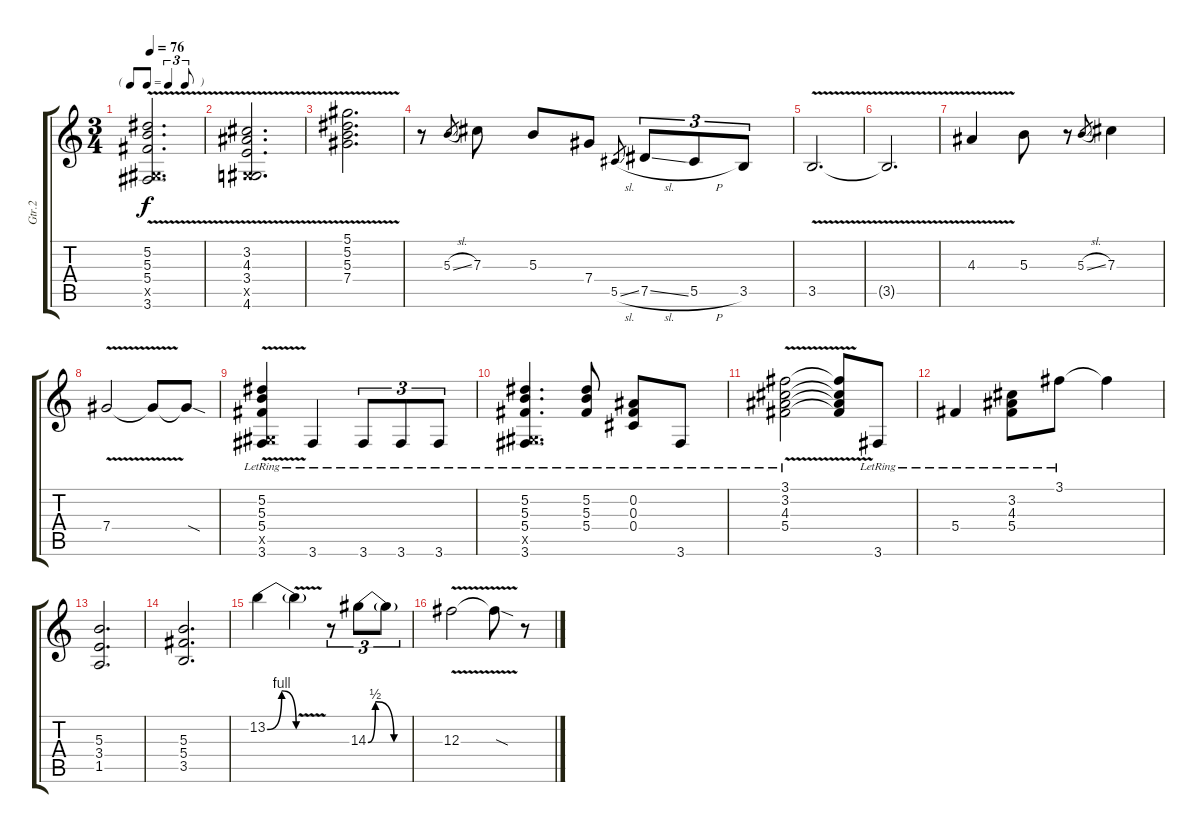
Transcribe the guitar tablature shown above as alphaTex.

\track ("Gtr.2" "Gtr.2") {instrument acousticguitarsteel}
\staff {score tabs}
\tuning (Eb4 Bb3 Gb3 Db3 Ab2 Eb2) {hide}
\ts (3 4)
\tf triplet8th
\tempo 76
\clef g2
\ks c
(5.2{v} 5.3{v} 5.4{v} 0.5{x} 3.6{v}).2{d dy f} |
(3.2{v} 4.3{v} 3.4{v} 0.5{x} 4.6{v}).2{d} |
(5.1{v} 5.2{v} 5.3{v} 7.4{v}).2{d} |
r.8 5.3{sl}.8{gr} 7.3.8 5.3.8 7.4.8 5.5{sl}.8{gr} 7.5{sl}.8{tu (3 2)} 5.5{h}.8{tu (3 2) beam merge} 3.5.8{tu (3 2)} |
3.5{v}.2{d} |
3.5{v t}.2{d} |
4.3{v}.4 5.3.8 r.8 5.3{sl}.8{gr} 7.3.4 |
7.4{v}.2 7.4{t}.8 7.4{sod t}.8 |
(5.2{v lr} 5.3{v lr} 5.4{v lr} 0.5{x} 3.6{v lr}).4 3.6{lr}.4 3.6{lr}.8{tu (3 2) beam merge} 3.6{lr}.8{tu (3 2)} 3.6{lr}.8{tu (3 2)} |
(5.2{lr} 5.3{lr} 5.4{lr} 0.5{x} 3.6{lr}).4{d} (5.2{lr} 5.3{lr} 5.4{lr}).8 (0.2{lr} 0.3{lr} 0.4{lr}).8 3.6{lr}.8 |
(3.1{v lr} 3.2{v lr} 4.3{v lr} 5.4{v lr}).2 (3.1{t} 3.2{t} 4.3{t} 5.4{t}).8 3.6{lr}.8 |
5.4{lr}.4 (3.2{lr} 4.3{lr} 5.4{lr}).8 3.1{lr}.8 3.1{t}.4 |
(5.3 3.4 1.5).2{d} |
(5.3 5.4 3.5).2{d} |
13.2{be (bendrelease 0 0 14 4 30 4 60 0)}.4 13.2{v t}.4 r.8{tu (3 2)} 14.3{be (custom 0 0 10 2 35 0 60 0)}.8{tu (3 2) beam merge} 14.3{t}.8{tu (3 2)} |
12.3{v}.2 12.3{sod t}.8 r.8
